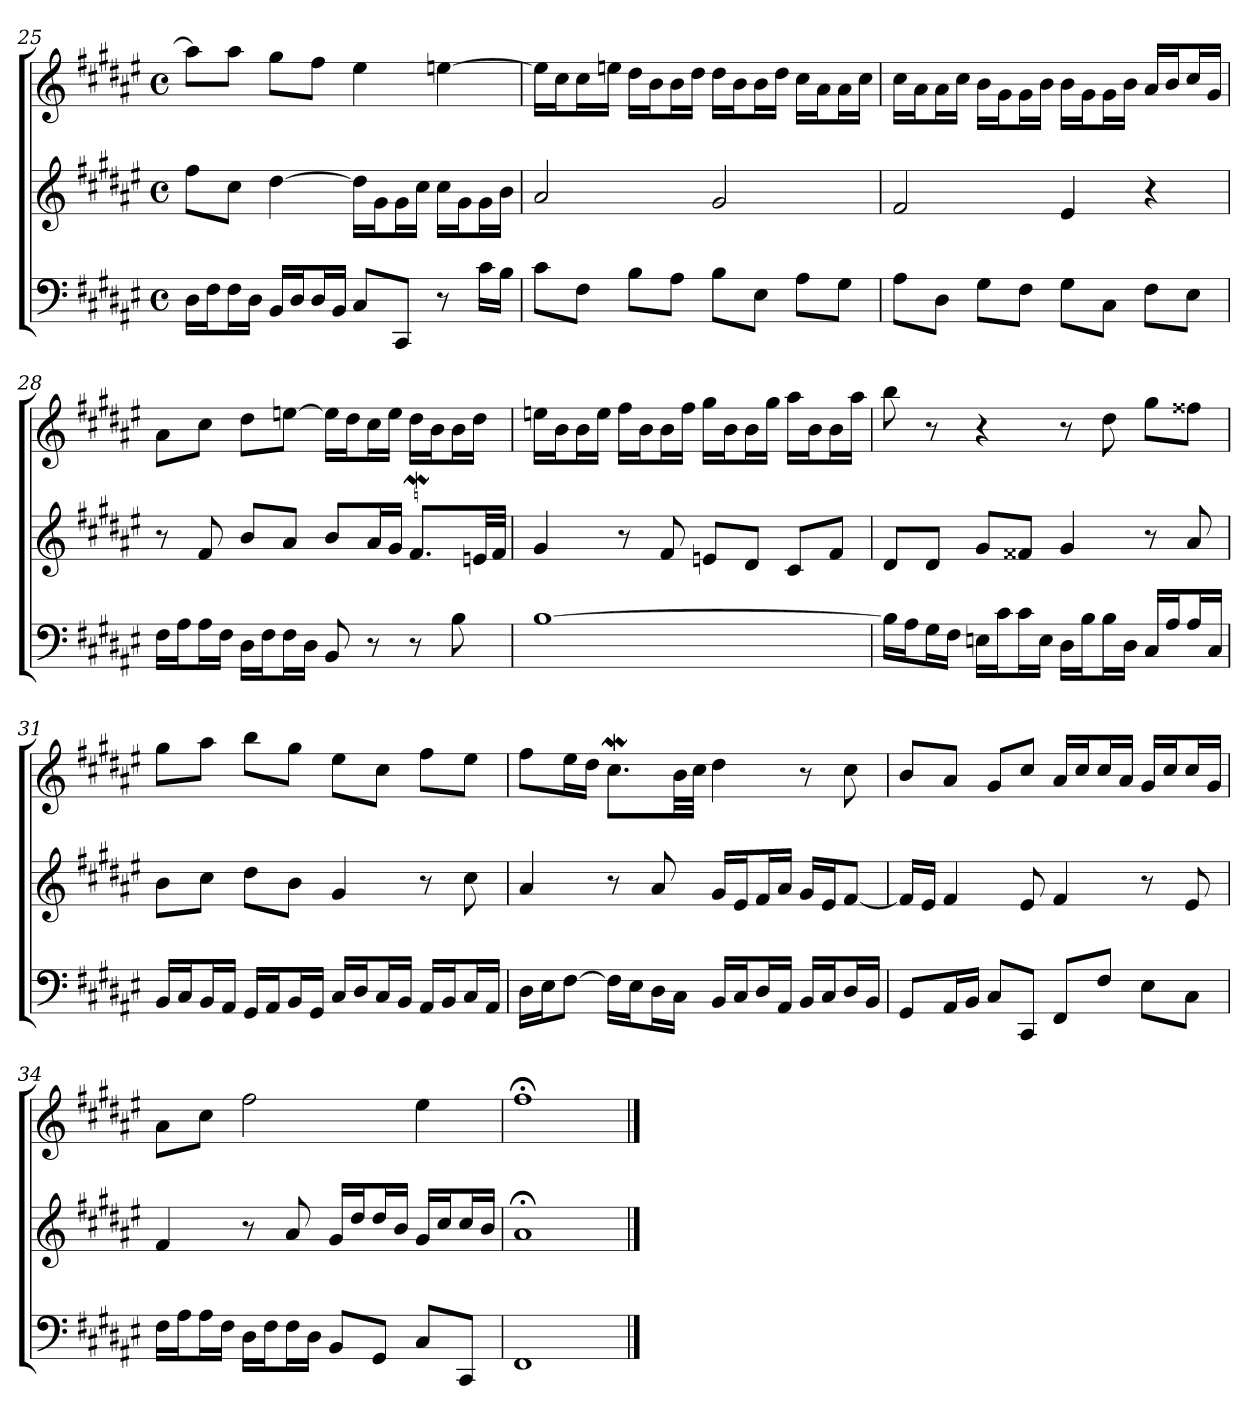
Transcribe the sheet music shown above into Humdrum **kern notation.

**kern	**kern	**kern
*part3	*part2	*part1
*staff3	*staff2	*staff1
*clefF4	*clefG2	*clefG2
*k[f#c#g#d#a#e#]	*k[f#c#g#d#a#e#]	*k[f#c#g#d#a#e#]
*F#:	*F#:	*F#:
*M4/4	*M4/4	*M4/4
*met(c)	*met(c)	*met(c)
=25	=25	=25
16D#\LL	8ff#\L	8aa#\L]
16F#\J	.	.
16F#\L	8cc#\J	8aa#\J
16D#\JJ	.	.
16BB/LL	[4dd#	8gg#\L
16D#/J	.	.
16D#/L	.	8ff#\J
16BB/JJ	.	.
8C#/L	16dd#\LL]	4ee#
.	16g#\J	.
8CC#/J	16g#\L	.
.	16cc#\JJ	.
8r	16cc#\LL	[4een
.	16g#\J	.
16c#\LL	16g#\L	.
16B\JJ	16b\JJ	.
=26	=26	=26
8c#\L	2a#	16een\LL]
.	.	16cc#\J
8F#\J	.	16cc#\L
.	.	16een\JJ
8B\L	.	16dd#\LL
.	.	16b\J
8A#\J	.	16b\L
.	.	16dd#\JJ
8B\L	2g#	16dd#\LL
.	.	16b\J
8E#\J	.	16b\L
.	.	16dd#\JJ
8A#\L	.	16cc#\LL
.	.	16a#\J
8G#\J	.	16a#\L
.	.	16cc#\JJ
=27	=27	=27
8A#\L	2f#	16cc#\LL
.	.	16a#\J
8D#\J	.	16a#\L
.	.	16cc#\JJ
8G#\L	.	16b\LL
.	.	16g#\J
8F#\J	.	16g#\L
.	.	16b\JJ
8G#\L	4e#	16b\LL
.	.	16g#\J
8C#\J	.	16g#\L
.	.	16b\JJ
8F#\L	4r	16a#/LL
.	.	16b/J
8E#\J	.	16cc#/L
.	.	16g#/JJ
=28	=28	=28
16F#\LL	8r	8a#\L
16A#\J	.	.
16A#\L	8f#	8cc#\J
16F#\JJ	.	.
16D#\LL	8b/L	8dd#\L
16F#\J	.	.
16F#\L	8a#/J	[8een\J
16D#\JJ	.	.
8BB	8b/L	16ee\LL]
.	.	16dd#\J
8r	16a#/L	16cc#\L
.	16g#/JJ	16ee\JJ
8r	8.f#W/L	16dd#\LL
.	.	16b\J
8B	.	16b\L
.	32en/LL	16dd#\JJ
.	32f#/JJJ	.
=29	=29	=29
[1B	4g#	16een\LL
.	.	16b\J
.	.	16b\L
.	.	16ee\JJ
.	8r	16ff#\LL
.	.	16b\J
.	8f#	16b\L
.	.	16ff#\JJ
.	8en/L	16gg#\LL
.	.	16b\J
.	8d#/J	16b\L
.	.	16gg#\JJ
.	8c#/L	16aa#\LL
.	.	16b\J
.	8f#/J	16b\L
.	.	16aa#\JJ
=30	=30	=30
16B\LL]	8d#/L	8bb
16A#\J	.	.
16G#\L	8d#/J	8r
16F#\JJ	.	.
16En\LL	8g#/L	4r
16c#\J	.	.
16c#\L	8f##X/J	.
16E\JJ	.	.
16D#\LL	4g#	8r
16B\J	.	.
16B\L	.	8dd#
16D#\JJ	.	.
16C#/LL	8r	8gg#\L
16A#/J	.	.
16A#/L	8a#	8ff##X\J
16C#/JJ	.	.
=31	=31	=31
16BB/LL	8b\L	8gg#\L
16C#/J	.	.
16BB/L	8cc#\J	8aa#\J
16AA#/JJ	.	.
16GG#/LL	8dd#\L	8bb\L
16AA#/J	.	.
16BB/L	8b\J	8gg#\J
16GG#/JJ	.	.
16C#/LL	4g#	8ee#\L
16D#/J	.	.
16C#/L	.	8cc#\J
16BB/JJ	.	.
16AA#/LL	8r	8ff#\L
16BB/J	.	.
16C#/L	8cc#	8ee#\J
16AA#/JJ	.	.
=32	=32	=32
16D#\LL	4a#	8ff#\L
16E#\J	.	.
[8F#\J	.	16ee#\L
.	.	16dd#\JJ
16F#\LL]	8r	8.cc#W\L
16E#\J	.	.
16D#\L	8a#	.
16C#\JJ	.	32b\LL
.	.	32cc#\JJJ
16BB/LL	16g#/LL	4dd#
16C#/J	16e#/J	.
16D#/L	16f#/L	.
16AA#/JJ	16a#/JJ	.
16BB/LL	16g#/LL	8r
16C#/J	16e#/J	.
16D#/L	[8f#/J	8cc#
16BB/JJ	.	.
=33	=33	=33
8GG#/L	16f#/LL]	8b/L
.	16e#/JJ	.
16AA#/L	4f#	8a#/J
16BB/JJ	.	.
8C#/L	.	8g#/L
8CC#/J	8e#	8cc#/J
8FF#/L	4f#	16a#/LL
.	.	16cc#/J
8F#/J	.	16cc#/L
.	.	16a#/JJ
8E#\L	8r	16g#/LL
.	.	16cc#/J
8C#\J	8e#	16cc#/L
.	.	16g#/JJ
=34	=34	=34
16F#\LL	4f#	8a#\L
16A#\J	.	.
16A#\L	.	8cc#\J
16F#\JJ	.	.
16D#\LL	8r	2ff#
16F#\J	.	.
16F#\L	8a#	.
16D#\JJ	.	.
8BB/L	16g#/LL	.
.	16dd#/J	.
8GG#/J	16dd#/L	.
.	16b/JJ	.
8C#/L	16g#/LL	4ee#
.	16cc#/J	.
8CC#/J	16cc#/L	.
.	16b/JJ	.
=35	=35	=35
1FF#	1a#;<	1ff#;<
==	==	==
*-	*-	*-
